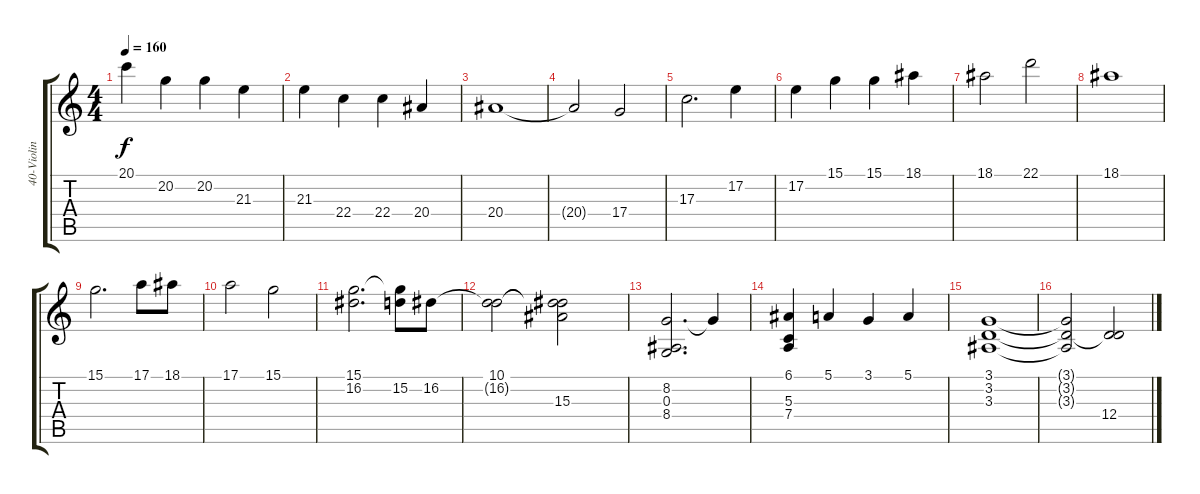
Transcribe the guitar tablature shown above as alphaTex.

\track ("40-Violin " "40-Violin ") {instrument violin}
\staff {score tabs}
\tuning (E4 B3 G3 D3 A2 E2) {hide}
\ts (4 4)
\tempo 160
\clef g2
\ks c
20.1.4{dy f} 20.2.4 20.2.4 21.3.4 |
21.3.4 22.4.4 22.4.4 20.4.4 |
20.4.1 |
20.4{t}.2 17.4.2 |
17.3.2{d} 17.2.4 |
17.2.4 15.1.4 15.1.4 18.1.4 |
18.1.2 22.1.2 |
18.1.1 |
15.1.2{d} 17.1.8 18.1.8 |
17.1.2 15.1.2 |
(15.1 16.2).2{d} (15.1{t} 15.2).8 16.2.8 |
(10.1 16.2{t}).2 (10.1{t} 16.2{t} 15.3).2 |
(8.2 0.3 8.4).2{d} 8.2{t}.4 |
(6.1 5.3 7.4).4 5.1.4 3.1.4 5.1.4 |
(3.1 3.2 3.3).1 |
(3.1{t} 3.2{t} 3.3{t}).2 (3.2{t} 12.4).2
